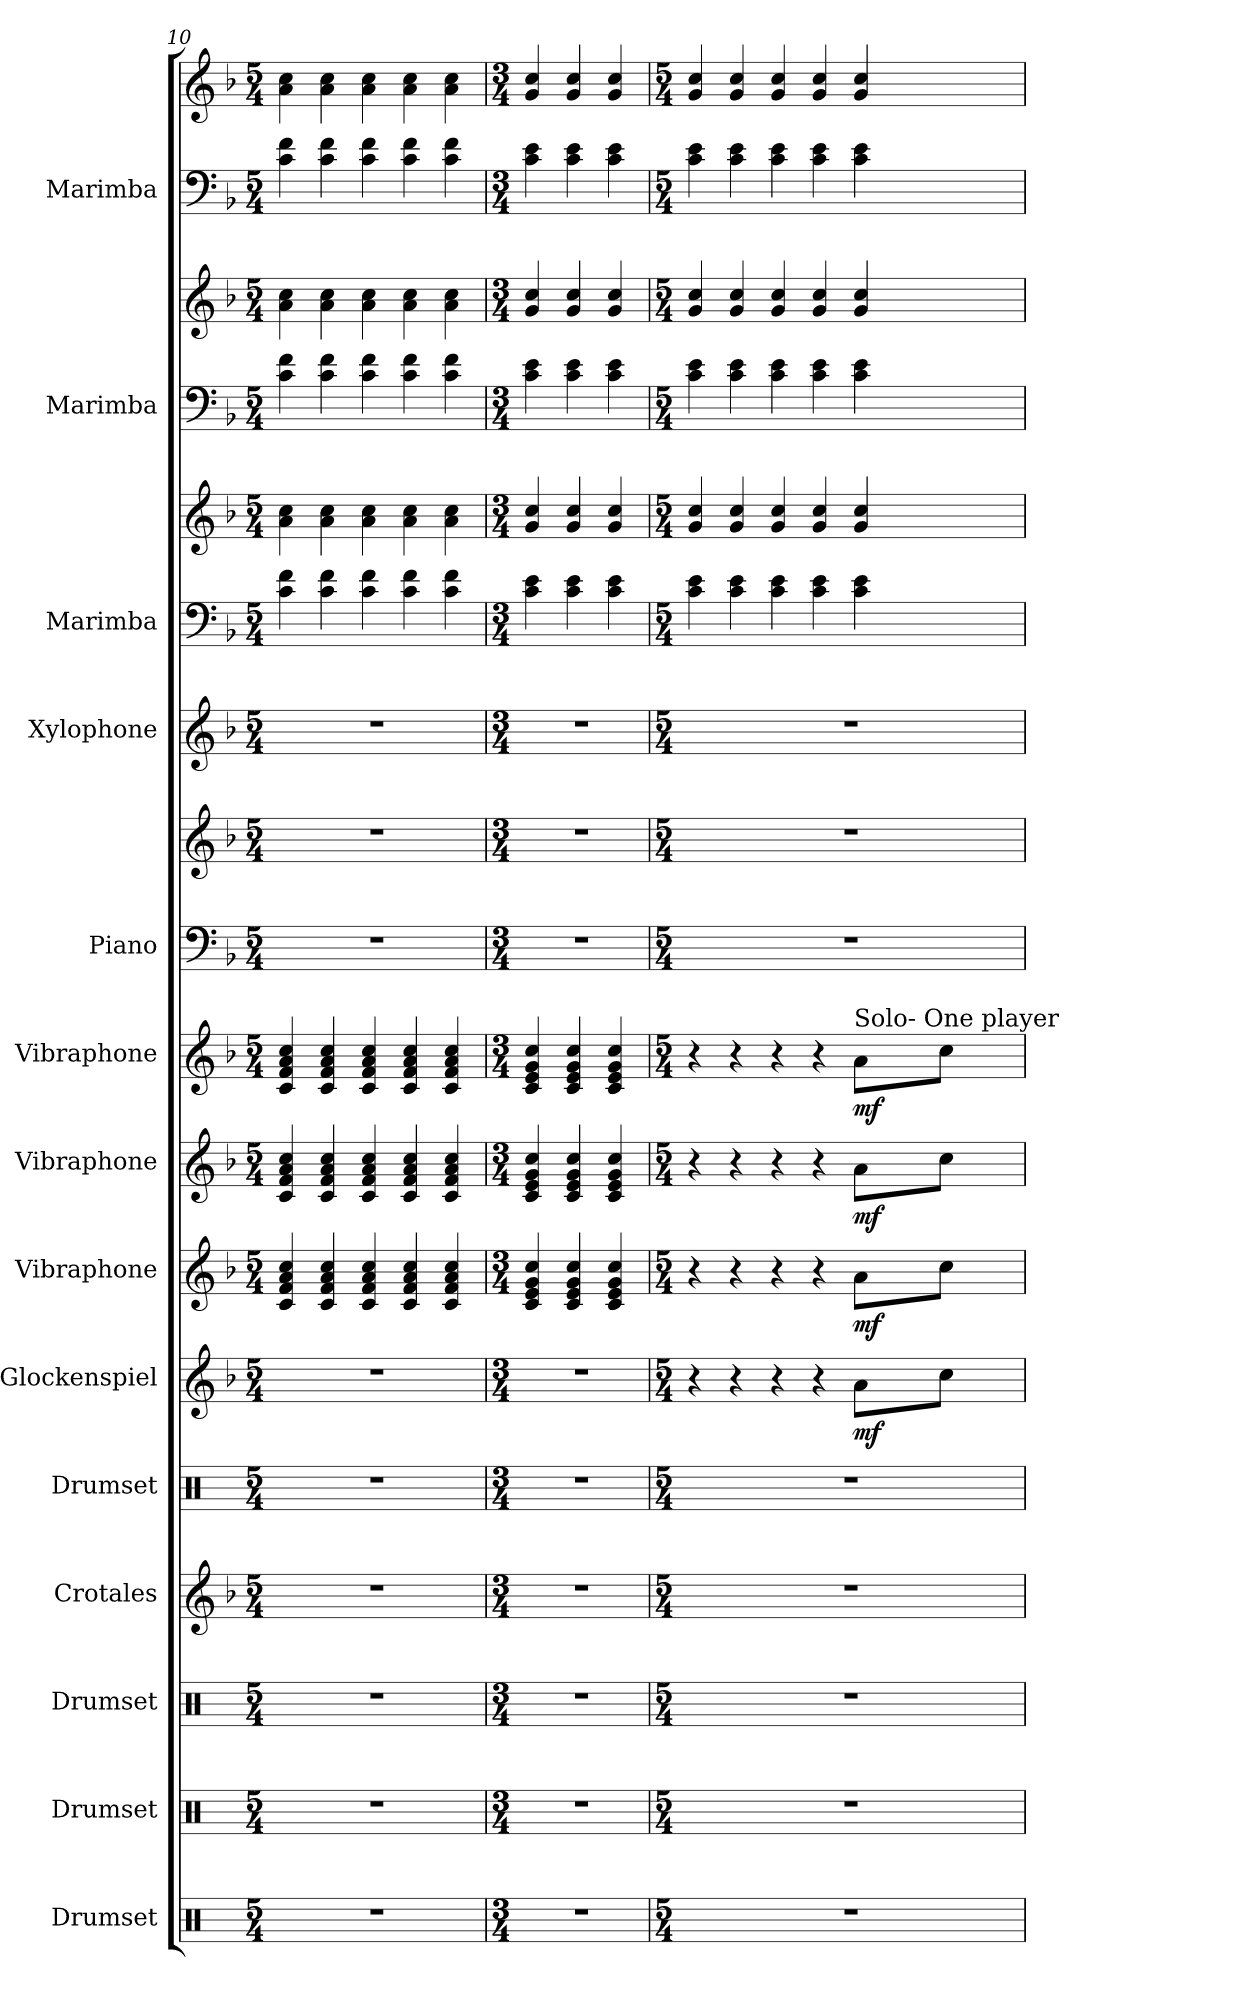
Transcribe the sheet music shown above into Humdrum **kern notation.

**kern	**kern	**kern	**kern	**kern	**kern	**dynam	**kern	**dynam	**kern	**dynam	**kern	**dynam	**kern	**kern	**kern	**kern	**kern	**kern	**kern	**kern	**kern
*part14	*part13	*part12	*part11	*part10	*part9	*part9	*part8	*part8	*part7	*part7	*part6	*part6	*part5	*part5	*part4	*part3	*part3	*part2	*part2	*part1	*part1
*staff18	*staff17	*staff16	*staff15	*staff14	*staff13	*staff13	*staff12	*staff12	*staff11	*staff11	*staff10	*staff10	*staff9	*staff8	*staff7	*staff6	*staff5	*staff4	*staff3	*staff2	*staff1
*I"Drumset	*I"Drumset	*I"Drumset	*I"Crotales	*I"Drumset	*I"Glockenspiel	*	*I"Vibraphone	*	*I"Vibraphone	*	*I"Vibraphone	*	*I"Piano	*	*I"Xylophone	*I"Marimba	*	*I"Marimba	*	*I"Marimba	*
*I'D. Set	*I'D. Set	*I'D. Set	*I'Crot.	*I'D. Set	*I'Glock.	*	*I'Vib.	*	*I'Vib.	*	*I'Vib.	*	*I'Pno.	*	*I'Xyl.	*I'Mrm.	*	*I'Mrm.	*	*I'Mrm.	*
*clefX	*clefX	*clefX	*clefG2	*clefX	*clefG2	*	*clefG2	*	*clefG2	*	*clefG2	*	*clefF4	*clefG2	*clefG2	*clefF4	*clefG2	*clefF4	*clefG2	*clefF4	*clefG2
*	*	*	*ITrd-14c-24	*	*ITrd-14c-24	*	*	*	*	*	*	*	*	*	*ITrd-7c-12	*	*	*	*	*	*
*k[]	*k[]	*k[]	*k[b-]	*k[]	*k[b-]	*	*k[b-]	*	*k[b-]	*	*k[b-]	*	*k[b-]	*k[b-]	*k[b-]	*k[b-]	*k[b-]	*k[b-]	*k[b-]	*k[b-]	*k[b-]
*M5/4	*M5/4	*M5/4	*M5/4	*M5/4	*M5/4	*	*M5/4	*	*M5/4	*	*M5/4	*	*M5/4	*M5/4	*M5/4	*M5/4	*M5/4	*M5/4	*M5/4	*M5/4	*M5/4
=10	=10	=10	=10	=10	=10	=10	=10	=10	=10	=10	=10	=10	=10	=10	=10	=10	=10	=10	=10	=10	=10
4%5r	4%5r	4%5r	4%5r	4%5r	4%5r	.	4c/ 4f/ 4a/ 4cc/	.	4c/ 4f/ 4a/ 4cc/	.	4c/ 4f/ 4a/ 4cc/	.	4%5r	4%5r	4%5r	4c\ 4f\	4a\ 4cc\	4c\ 4f\	4a\ 4cc\	4c\ 4f\	4a\ 4cc\
.	.	.	.	.	.	.	4c/ 4f/ 4a/ 4cc/	.	4c/ 4f/ 4a/ 4cc/	.	4c/ 4f/ 4a/ 4cc/	.	.	.	.	4c\ 4f\	4a\ 4cc\	4c\ 4f\	4a\ 4cc\	4c\ 4f\	4a\ 4cc\
.	.	.	.	.	.	.	4c/ 4f/ 4a/ 4cc/	.	4c/ 4f/ 4a/ 4cc/	.	4c/ 4f/ 4a/ 4cc/	.	.	.	.	4c\ 4f\	4a\ 4cc\	4c\ 4f\	4a\ 4cc\	4c\ 4f\	4a\ 4cc\
.	.	.	.	.	.	.	4c/ 4f/ 4a/ 4cc/	.	4c/ 4f/ 4a/ 4cc/	.	4c/ 4f/ 4a/ 4cc/	.	.	.	.	4c\ 4f\	4a\ 4cc\	4c\ 4f\	4a\ 4cc\	4c\ 4f\	4a\ 4cc\
.	.	.	.	.	.	.	4c/ 4f/ 4a/ 4cc/	.	4c/ 4f/ 4a/ 4cc/	.	4c/ 4f/ 4a/ 4cc/	.	.	.	.	4c\ 4f\	4a\ 4cc\	4c\ 4f\	4a\ 4cc\	4c\ 4f\	4a\ 4cc\
!!LO:PB:g=z
=11	=11	=11	=11	=11	=11	=11	=11	=11	=11	=11	=11	=11	=11	=11	=11	=11	=11	=11	=11	=11	=11
*M3/4	*M3/4	*M3/4	*M3/4	*M3/4	*M3/4	*	*M3/4	*	*M3/4	*	*M3/4	*	*M3/4	*M3/4	*M3/4	*M3/4	*M3/4	*M3/4	*M3/4	*M3/4	*M3/4
2.r	2.r	2.r	2.r	2.r	2.r	.	4c/ 4e/ 4g/ 4cc/	.	4c/ 4e/ 4g/ 4cc/	.	4c/ 4e/ 4g/ 4cc/	.	2.r	2.r	2.r	4c\ 4e\	4g/ 4cc/	4c\ 4e\	4g/ 4cc/	4c\ 4e\	4g/ 4cc/
.	.	.	.	.	.	.	4c/ 4e/ 4g/ 4cc/	.	4c/ 4e/ 4g/ 4cc/	.	4c/ 4e/ 4g/ 4cc/	.	.	.	.	4c\ 4e\	4g/ 4cc/	4c\ 4e\	4g/ 4cc/	4c\ 4e\	4g/ 4cc/
.	.	.	.	.	.	.	4c/ 4e/ 4g/ 4cc/	.	4c/ 4e/ 4g/ 4cc/	.	4c/ 4e/ 4g/ 4cc/	.	.	.	.	4c\ 4e\	4g/ 4cc/	4c\ 4e\	4g/ 4cc/	4c\ 4e\	4g/ 4cc/
=12	=12	=12	=12	=12	=12	=12	=12	=12	=12	=12	=12	=12	=12	=12	=12	=12	=12	=12	=12	=12	=12
*M5/4	*M5/4	*M5/4	*M5/4	*M5/4	*M5/4	*	*M5/4	*	*M5/4	*	*M5/4	*	*M5/4	*M5/4	*M5/4	*M5/4	*M5/4	*M5/4	*M5/4	*M5/4	*M5/4
4%5r	4%5r	4%5r	4%5r	4%5r	4r	.	4r	.	4r	.	4r	.	4%5r	4%5r	4%5r	4c\ 4e\	4g/ 4cc/	4c\ 4e\	4g/ 4cc/	4c\ 4e\	4g/ 4cc/
.	.	.	.	.	4r	.	4r	.	4r	.	4r	.	.	.	.	4c\ 4e\	4g/ 4cc/	4c\ 4e\	4g/ 4cc/	4c\ 4e\	4g/ 4cc/
.	.	.	.	.	4r	.	4r	.	4r	.	4r	.	.	.	.	4c\ 4e\	4g/ 4cc/	4c\ 4e\	4g/ 4cc/	4c\ 4e\	4g/ 4cc/
.	.	.	.	.	4r	.	4r	.	4r	.	4r	.	.	.	.	4c\ 4e\	4g/ 4cc/	4c\ 4e\	4g/ 4cc/	4c\ 4e\	4g/ 4cc/
!	!	!	!	!	!	!	!	!	!	!	!LO:TX:a:t=Solo- One player	!	!	!	!	!	!	!	!	!	!
!	!	!	!	!	!	!LO:DY:b	!	!LO:DY:b	!	!LO:DY:b	!	!LO:DY:b	!	!	!	!	!	!	!	!	!
.	.	.	.	.	8aaa\L	mf	8a\L	mf	8a\L	mf	8a\L	mf	.	.	.	4c\ 4e\	4g/ 4cc/	4c\ 4e\	4g/ 4cc/	4c\ 4e\	4g/ 4cc/
.	.	.	.	.	8cccc\J	.	8cc\J	.	8cc\J	.	8cc\J	.	.	.	.	.	.	.	.	.	.
=	=	=	=	=	=	=	=	=	=	=	=	=	=	=	=	=	=	=	=	=	=
*-	*-	*-	*-	*-	*-	*-	*-	*-	*-	*-	*-	*-	*-	*-	*-	*-	*-	*-	*-	*-	*-
